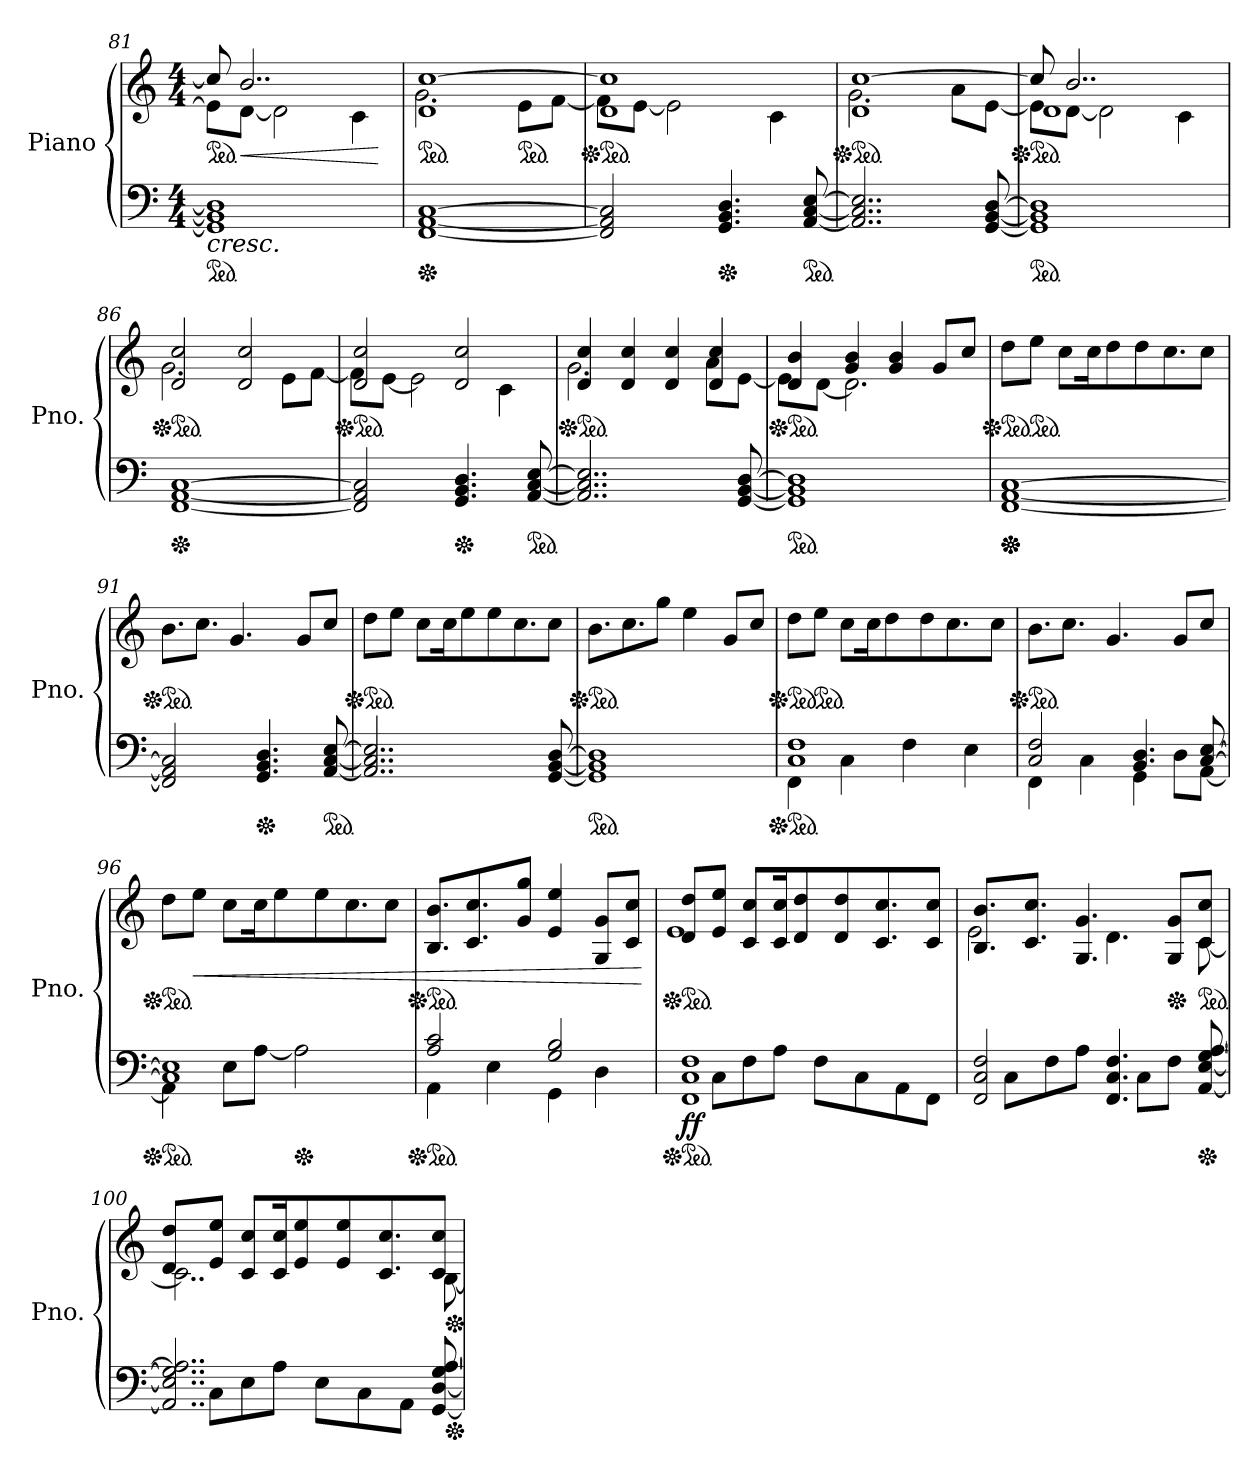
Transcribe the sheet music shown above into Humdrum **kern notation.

**kern	**kern	**dynam
*part1	*part1	*part1
*staff2	*staff1	*staff1/2
*I"Piano	*	*
*I'Pno.	*	*
*clefF4	*clefG2	*
*k[]	*k[]	*
*M4/4	*M4/4	*
*ped	*	*
=81	=81	=81
!	!	!LO:HP:b=2
*	*ped	*
*	*^	*
1GG] 1BB] 1D]	8cc/]	8e\L]	<
!	!	!	!LO:HP:b
.	2..b/	[8d\J	<
.	.	2d\]	.
.	.	4c\	.
*	*v	*v	*
.	.	[
=82	=82	=82
*Xped	*	*
*	*ped	*
*	*^	*
!	!	!	!LO:DY:b=2
!	!	!	!LO:DY:n=1:b
[1FF [1AA [1C	1d [1cc	2.g\	mf mf
*	*ped	*	*
.	.	8e\L	[
.	.	[8f\J	.
=83	=83	=83	=83
*	*Xped	*	*
*	*ped	*	*
2FF/] 2AA/] 2C/]	1d 1cc]	8f\L]	.
.	.	[8e\J	.
.	.	2e\]	.
*Xped	*	*	*
4.GG/ 4.BB/ 4.D/	.	.	.
.	.	4c\	.
*ped	*	*	*
[8AA/ [8C/ [8E/	.	.	.
!!LO:LB:g=z	!!
=84	=84	=84	=84
*	*Xped	*	*
*	*ped	*	*
2..AA/] 2..C/] 2..E/]	1d [1cc	2.g\	.
.	.	8a\L	.
[8GG/ [8BB/ [8D/	.	[8e\J	.
*	*v	*v	*
=85	=85	=85
*ped	*	*
*	*Xped	*
*	*ped	*
*	*^	*
*	*	*^	*
1GG] 1BB] 1D]	8cc/]	8e\L]	1d	.
.	2..b/	[8d\J	.	.
.	.	2d\]	.	.
.	.	4c\	.	.
*	*v	*v	*v	*
=86	=86	=86
*Xped	*	*
*	*Xped	*
*	*ped	*
*	*^	*
[1FF [1AA [1C	2d/ 2cc/	2.g\	.
.	2d/ 2cc/	.	.
.	.	8e\L	.
.	.	[8f\J	.
=87	=87	=87	=87
*	*Xped	*	*
*	*ped	*	*
2FF/] 2AA/] 2C/]	2d/ 2cc/	8f\L]	.
.	.	[8e\J	.
.	.	2e\]	.
*Xped	*	*	*
4.GG/ 4.BB/ 4.D/	2d/ 2cc/	.	.
.	.	4c\	.
*ped	*	*	*
[8AA/ [8C/ [8E/	.	.	.
=88	=88	=88	=88
*	*Xped	*	*
*	*ped	*	*
2..AA/] 2..C/] 2..E/]	4d/ 4cc/	2.g\	.
.	4d/ 4cc/	.	.
.	4d/ 4cc/	.	.
.	4d/ 4cc/	8a\L	.
[8GG/ [8BB/ [8D/	.	[8e\J	.
=89	=89	=89	=89
*ped	*	*	*
*	*Xped	*	*
*	*ped	*	*
1GG] 1BB] 1D]	4d/ 4b/	8e\L]	.
.	.	[8d\J	.
.	4g/ 4b/	2.d\]	.
.	4g/ 4b/	.	.
.	8g/L	.	.
.	8cc/J	.	.
*	*v	*v	*
!!LO:LB:g=z
=90	=90	=90
*Xped	*	*
*Xped	*	*
*	*Xped	*
*	*ped	*
[1FF [1AA [1C	8dd\L	.
*	*ped	*
.	8ee\J	.
.	8cc\L	.
.	16cc\K	.
.	8dd\	.
.	8dd\	.
.	8.cc\	.
.	8cc\J	.
=91	=91	=91
*	*Xped	*
*	*ped	*
2FF/] 2AA/] 2C/]	8.b\L	.
.	8.cc\J	.
.	4.g/	.
*Xped	*	*
4.GG/ 4.BB/ 4.D/	.	.
.	8g/L	.
*ped	*	*
[8AA/ [8C/ [8E/	8cc/J	.
=92	=92	=92
*	*Xped	*
*	*ped	*
2..AA/] 2..C/] 2..E/]	8dd\L	.
.	8ee\J	.
.	8cc\L	.
.	16cc\K	.
.	8ee\	.
.	8ee\	.
.	8.cc\	.
[8GG/ [8BB/ [8D/	8cc\J	.
=93	=93	=93
*ped	*	*
*	*Xped	*
*	*ped	*
1GG] 1BB] 1D]	8.b\L	.
.	8.cc\	.
.	8gg\J	.
.	4ee\	.
.	8g/L	.
.	8cc/J	.
=94	=94	=94
*Xped	*	*
*Xped	*	*
*ped	*	*
*^	*	*
*	*	*Xped	*
*	*	*ped	*
1C 1F	4FF\	8dd\L	.
*	*	*ped	*
.	.	8ee\J	.
.	4C\	8cc\L	.
.	.	16cc\K	.
.	.	8dd\	.
.	4F\	.	.
.	.	8dd\	.
.	.	8.cc\	.
.	4E\	.	.
.	.	8cc\J	.
!!LO:PB:g=z
=95	=95	=95	=95
*	*	*Xped	*
*	*	*ped	*
2C/ 2F/	4FF\	8.b\L	.
.	.	8.cc\J	.
.	4C\	.	.
.	.	4.g/	.
4.BB/ 4.D/	4GG\	.	.
.	8D\L	8g/L	.
[8C/ [8E/	[8AA\J	8cc/J	.
=96	=96	=96	=96
*Xped	*	*	*
*ped	*	*	*
*	*	*Xped	*
*	*	*ped	*
1C] 1E]	4AA\]	8dd\L	.
!	!	!	!LO:HP:b
.	.	8ee\J	<
.	8E\L	8cc\L	.
.	[8A\J	16cc\K	.
.	.	8ee\	.
*Xped	*	*	*
.	2A\]	.	.
.	.	8ee\	.
.	.	8.cc\	.
.	.	8cc\J	.
=97	=97	=97	=97
*Xped	*	*	*
*ped	*	*	*
*	*	*Xped	*
*	*	*ped	*
2A/ 2c/	4AA\	8.B/ 8.b/L	.
.	.	8.c/ 8.cc/	.
.	4E\	.	.
.	.	8g/ 8gg/J	.
2G/ 2B/	4GG\	4e/ 4ee/	.
.	4D\	8G/ 8g/L	.
.	.	8c/ 8cc/J	.
*v	*v	*	*
.	.	[
=98	=98	=98
*Xped	*	*
*ped	*	*
*^	*	*
*	*	*Xped	*
*	*	*ped	*
*	*	*^	*
!	!	!	!	!LO:DY:b=2
!	!	!	!	!LO:DY:n=1:b
1FF 1C 1F	8ryy	8d/ 8dd/L	1e	f f
.	8C\L	8e/ 8ee/J	.	.
.	8F\	8c/ 8cc/L	.	.
.	8A\J	16c/ 16cc/K	.	.
.	.	8d/ 8dd/	.	.
.	8F\L	.	.	.
.	.	8d/ 8dd/	.	.
.	8C\	.	.	.
.	.	8.c/ 8.cc/	.	.
.	8AA\	.	.	.
.	8FF\J	8c/ 8cc/J	.	.
=99	=99	=99	=99	=99
2FF/ 2C/ 2F/	8ryy	8.B/ 8.b/L	2e\	.
.	8C\L	.	.	.
.	.	8.c/ 8.cc/J	.	.
.	8F\	.	.	.
.	8A\J	4.G/ 4.g/	.	.
4.FF/ 4.C/ 4.F/	8ryy	.	4.d\	.
.	8C\L	.	.	.
*	*	*Xped	*	*
.	8F\J	8G/ 8g/L	.	.
*Xped	*	*	*	*
*	*	*ped	*	*
[8AA/ [8E/ [8G/ [8A/	8ryy	8c/ 8cc/J	[8c\	.
!!LO:LB:g=z	!!
=100	=100	=100	=100	=100
2..AA/] 2..E/] 2..G/] 2..A/]	8ryy	8d/ 8dd/L	2..c\]	.
.	8C\L	8e/ 8ee/J	.	.
.	8E\	8c/ 8cc/L	.	.
.	8A\J	16c/ 16cc/K	.	.
.	.	8e/ 8ee/	.	.
.	8E\L	.	.	.
.	.	8e/ 8ee/	.	.
.	8C\	.	.	.
.	.	8.c/ 8.cc/	.	.
.	8AA\J	.	.	.
[8GG/ [8D/ [8G/ [8A/	8ryy	8c/ 8cc/J	[8B\	.
*Xped	*	*	*	*
*	*	*Xped	*	*
*v	*v	*	*	*
*	*v	*v	*
=	=	=
*-	*-	*-
